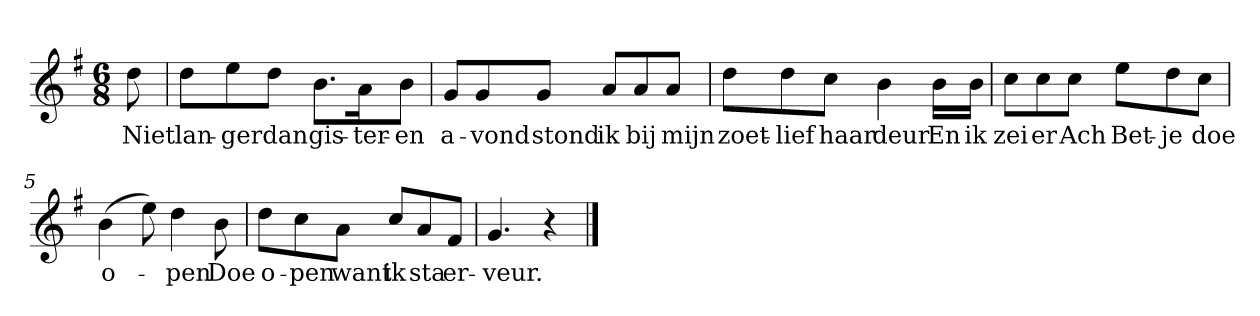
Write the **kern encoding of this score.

**kern	**text
*part1	*part1
*staff1	*staff1
*clefG2	*
*k[f#]	*
*G:	*
*M6/8	*
*MM120	*
=	=
8dd	Niet
=1	=1
8dd\L	lan-
8ee\	-ger
8dd\J	dan
8.b\L	gis-
16a\K	-ter-
8b\J	-en
=2	=2
8g/L	a-
8g/	-vond
8g/J	stond
8a/L	ik
8a/	bij
8a/J	mijn
=3	=3
8dd\L	zoet-
8dd\	-lief
8cc\J	haar
4b	deur
16b\LL	En
16b\JJ	ik
=4	=4
8cc\L	zei
8cc\	er
8cc\J	Ach
8ee\L	Bet-
8dd\	-je
8cc\J	doe
=5	=5
(4b	o-
8ee)	.
4dd	-pen
8b	Doe
=6	=6
8dd\L	o-
8cc\	-pen
8a\J	want
8cc/L	ik
8a/	sta
8f#/J	er-
=7	=7
4.g	-veur.
4r	.
==	==
*-	*-
